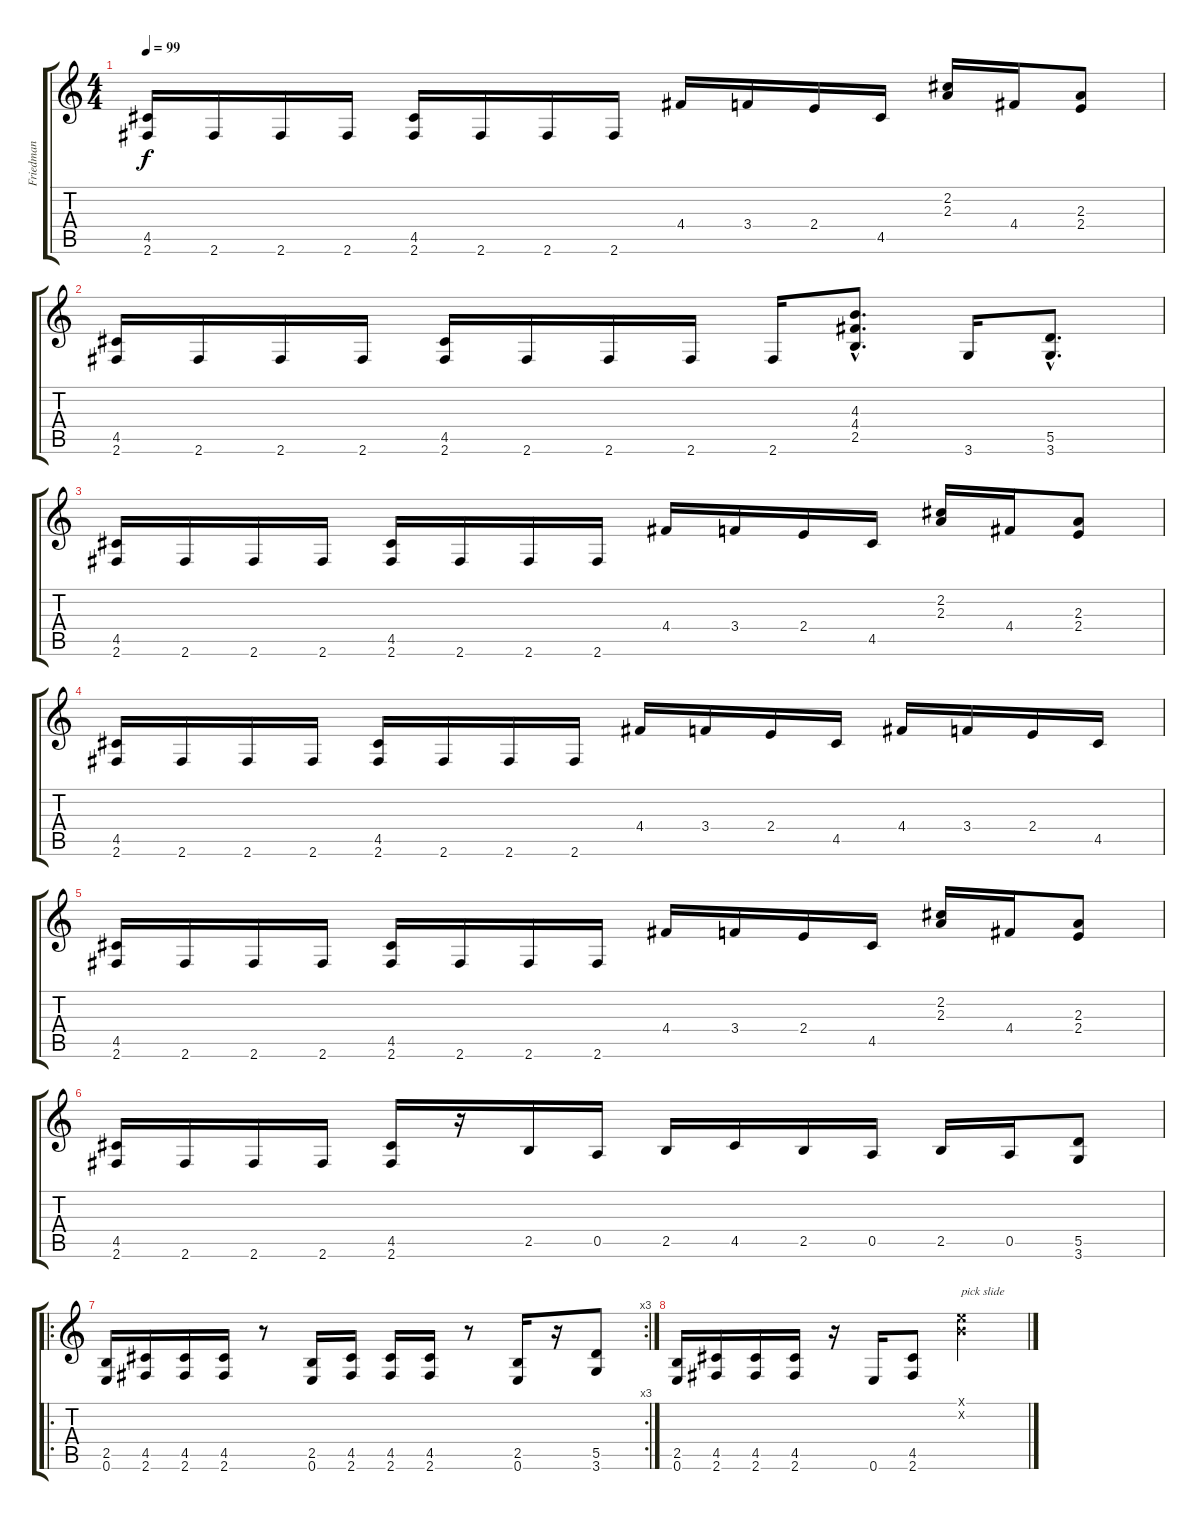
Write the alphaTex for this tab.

\track ("Friedman" "Friedman") {instrument distortionguitar}
\staff {score tabs}
\tuning (E4 B3 G3 D3 A2 E2) {hide}
\ts (4 4)
\tempo 99
\clef g2
\ks c
(4.5 2.6).16{dy f} 2.6.16 2.6.16 2.6.16 (4.5 2.6).16 2.6.16 2.6.16 2.6.16 4.4.16 3.4.16 2.4.16 4.5.16 (2.2 2.3).16 4.4.16 (2.3 2.4).8 |
(4.5 2.6).16 2.6.16 2.6.16 2.6.16 (4.5 2.6).16 2.6.16 2.6.16 2.6.16 2.6.16 (4.3{hac} 4.4{hac} 2.5{hac}).8{d} 3.6.16 (5.5{hac} 3.6{hac}).8{d} |
(4.5 2.6).16 2.6.16 2.6.16 2.6.16 (4.5 2.6).16 2.6.16 2.6.16 2.6.16 4.4.16 3.4.16 2.4.16 4.5.16 (2.2 2.3).16 4.4.16 (2.3 2.4).8 |
(4.5 2.6).16 2.6.16 2.6.16 2.6.16 (4.5 2.6).16 2.6.16 2.6.16 2.6.16 4.4.16 3.4.16 2.4.16 4.5.16 4.4.16 3.4.16 2.4.16 4.5.16 |
(4.5 2.6).16 2.6.16 2.6.16 2.6.16 (4.5 2.6).16 2.6.16 2.6.16 2.6.16 4.4.16 3.4.16 2.4.16 4.5.16 (2.2 2.3).16 4.4.16 (2.3 2.4).8 |
(4.5 2.6).16 2.6.16 2.6.16 2.6.16 (4.5 2.6).16 r.16 2.5.16 0.5.16 2.5.16 4.5.16 2.5.16 0.5.16 2.5.16 0.5.16 (5.5 3.6).8 |
\ro
\rc 3
(2.5 0.6).16 (4.5 2.6).16 (4.5 2.6).16 (4.5 2.6).16 r.8 (2.5 0.6).16 (4.5 2.6).16 (4.5 2.6).16 (4.5 2.6).16 r.8 (2.5 0.6).16 r.16 (5.5 3.6).8 |
(2.5 0.6).16 (4.5 2.6).16 (4.5 2.6).16 (4.5 2.6).16 r.16 0.6.16 (4.5 2.6).8 (0.1{x} 0.2{x}).2{txt "pick slide"}
